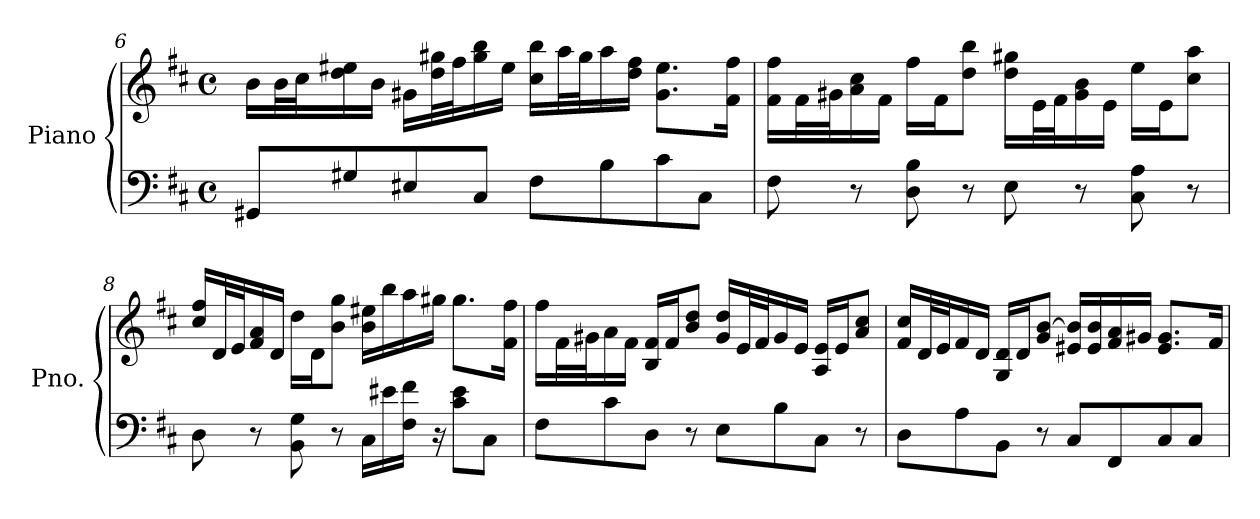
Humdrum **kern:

**kern	**kern
*part1	*part1
*staff2	*staff1
*I"Piano	*
*I'Pno.	*
!!LO:LB:g=z
*clefF4	*clefG2
*k[f#c#]	*k[f#c#]
*M4/4	*M4/4
*met(c)	*met(c)
=6	=6
8GG#X/L	16b\LL
.	32b\L
.	32cc#\J
8G#X/	16dd\ 16ee#X\
.	16b\JJ
8E#X/	16g#X\LL
.	32dd\ 32gg#X\L
.	32ff#\J
8C#/J	16gg#\ 16bb\
.	16ee#\JJ
8F#\L	16cc#\ 16bb\LL
.	32aa\L
.	32gg#\J
8B\	16aa\
.	16dd\ 16ff#\JJ
8c#\	8.g#\ 8.ee#\L
8C#\J	.
.	16f#\ 16ff#\Jk
=7	=7
8F#\	16f#\ 16ff#\LL
.	32f#\L
.	32g#X\J
8r	16a\ 16cc#\
.	16f#\JJ
8D\ 8B\	16ff#\LL
.	16f#\J
8r	8dd\ 8bb\J
8E\	16dd\ 16gg#X\LL
.	32e\L
.	32f#\J
8r	16g#\ 16b\
.	16e\JJ
8C#\ 8A\	16ee\LL
.	16e\J
8r	8cc#\ 8aa\J
!!LO:LB:g=z
=8	=8
8D\	16cc#/ 16ff#/LL
.	32d/L
.	32e/J
8r	16f#/ 16a/
.	16d/JJ
8BB\ 8G\	16dd\LL
.	16d\J
8r	8b\ 8gg\J
16C#\LL	16b\ 16ee#X\LL
16e#X\	16bb\
16F#\ 16f#\JJ	16aa\
16r	16gg#X\JJ
8c#\ 8e#\L	8.gg#\L
8C#\J	.
.	16f#\ 16ff#\Jk
=9	=9
8F#\L	16ff#\LL
.	32f#\L
.	32g#X\J
8c#\	16a\
.	16f#\JJ
8D\J	16B/ 16f#/LL
.	16f#/J
8r	8b/ 8dd/J
8E\L	16g#/ 16dd/LL
.	32e/L
.	32f#/J
8B\	16g#/
.	16e/JJ
8C#\J	16A/ 16e/LL
.	16e/J
8r	8a/ 8cc#/J
=10	=10
8D\L	16f#/ 16cc#/LL
.	32d/L
.	32e/J
8A\	16f#/
.	16d/JJ
8BB\J	16G/ 16d/LL
.	16d/J
8r	8g/ [8b/J
8C#/L	16e#X/ 16b/]LL
.	16e#/ 16b/
8FF#/	16f#/ 16a/
.	16g#X/JJ
8C#/	8.e#/ 8.g#/L
8C#/J	.
.	16f#/Jk
=	=
*-	*-
